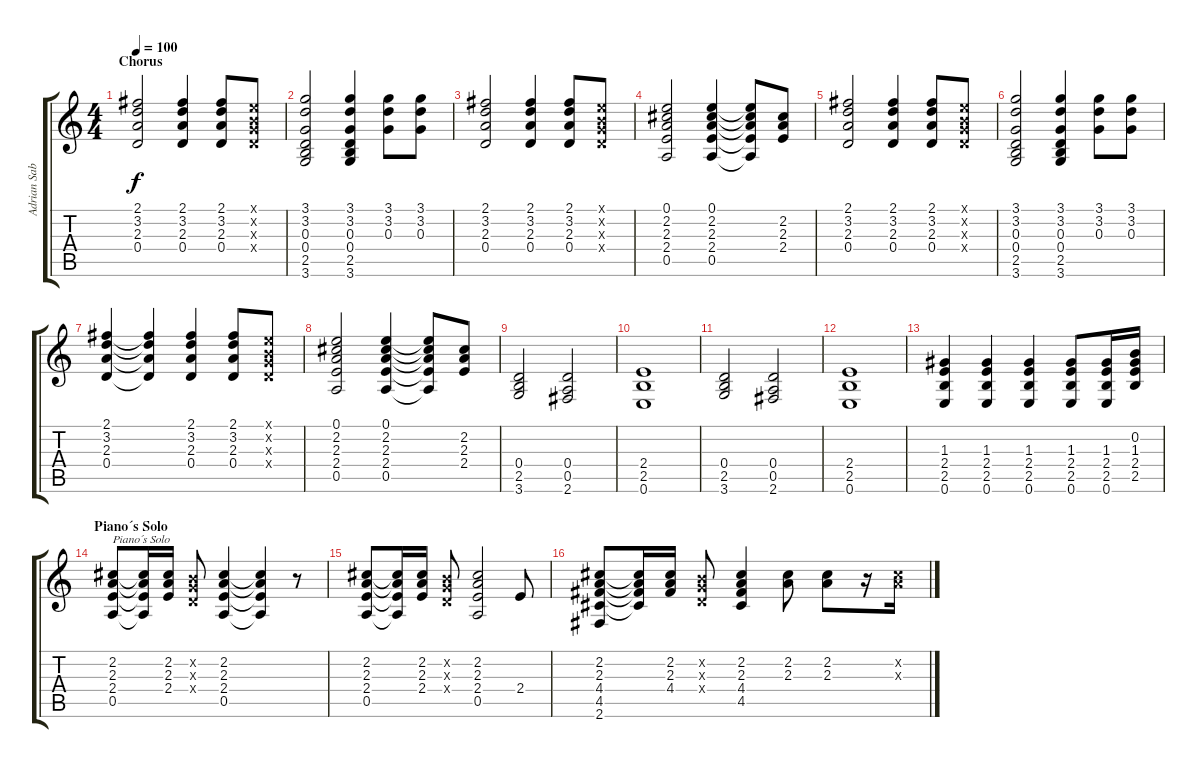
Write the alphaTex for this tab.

\track ("Adrian Sabbath" "Adrian Sab") {instrument acousticguitarsteel}
\staff {score tabs}
\tuning (E4 B3 G3 D3 A2 E2) {hide}
\ts (4 4)
\section ("" "Chorus")
\tempo 100
\clef g2
\ks c
(2.1 3.2 2.3 0.4).2{dy f} (2.1 3.2 2.3 0.4).4 (2.1 3.2 2.3 0.4).8 (0.1{x} 0.2{x} 0.3{x} 0.4{x}).8 |
(3.1 3.2 0.3 0.4 2.5 3.6).2 (3.1 3.2 0.3 0.4 2.5 3.6).4 (3.1 3.2 0.3).8 (3.1 3.2 0.3).8 |
(2.1 3.2 2.3 0.4).2 (2.1 3.2 2.3 0.4).4 (2.1 3.2 2.3 0.4).8 (0.1{x} 0.2{x} 0.3{x} 0.4{x}).8 |
(0.1 2.2 2.3 2.4 0.5).2 (0.1 2.2 2.3 2.4 0.5).4 (0.1{t} 2.2{t} 2.3{t} 2.4{t} 0.5{t}).8 (2.2 2.3 2.4).8 |
(2.1 3.2 2.3 0.4).2 (2.1 3.2 2.3 0.4).4 (2.1 3.2 2.3 0.4).8 (0.1{x} 0.2{x} 0.3{x} 0.4{x}).8 |
(3.1 3.2 0.3 0.4 2.5 3.6).2 (3.1 3.2 0.3 0.4 2.5 3.6).4 (3.1 3.2 0.3).8 (3.1 3.2 0.3).8 |
(2.1 3.2 2.3 0.4).4 (2.1{t} 3.2{t} 2.3{t} 0.4{t}).4 (2.1 3.2 2.3 0.4).4 (2.1 3.2 2.3 0.4).8 (0.1{x} 0.2{x} 0.3{x} 0.4{x}).8 |
(0.1 2.2 2.3 2.4 0.5).2 (0.1 2.2 2.3 2.4 0.5).4 (0.1{t} 2.2{t} 2.3{t} 2.4{t} 0.5{t}).8 (2.2 2.3 2.4).8 |
(0.4 2.5 3.6).2 (0.4 0.5 2.6).2 |
(2.4 2.5 0.6).1 |
(0.4 2.5 3.6).2 (0.4 0.5 2.6).2 |
(2.4 2.5 0.6).1 |
(1.3 2.4 2.5 0.6).4 (1.3 2.4 2.5 0.6).4 (1.3 2.4 2.5 0.6).4 (1.3 2.4 2.5 0.6).8 (1.3 2.4 2.5 0.6).16 (0.2 1.3 2.4 2.5).16 |
\section ("" "Piano´s Solo")
(2.2 2.3 2.4 0.5).8{txt "Piano´s Solo"} (2.2{t} 2.3{t} 2.4{t} 0.5{t}).16 (2.2 2.3 2.4).16 (0.2{x} 0.3{x} 0.4{x}).8 (2.2 2.3 2.4 0.5).4 (2.2{t} 2.3{t} 2.4{t} 0.5{t}).4 r.8 |
(2.2 2.3 2.4 0.5).8 (2.2{t} 2.3{t} 2.4{t} 0.5{t}).16 (2.2 2.3 2.4).16 (0.2{x} 0.3{x} 0.4{x}).8 (2.2 2.3 2.4 0.5).2 2.4.8 |
(2.2 2.3 4.4 4.5 2.6).8 (2.2{t} 2.3{t} 4.4{t} 4.5{t}).16 (2.2 2.3 4.4).16 (0.2{x} 0.3{x} 0.4{x}).8 (2.2 2.3 4.4 4.5).4 (2.2 2.3).8 (2.2 2.3).8 r.16 (2.2{x} 2.3{x}).16
